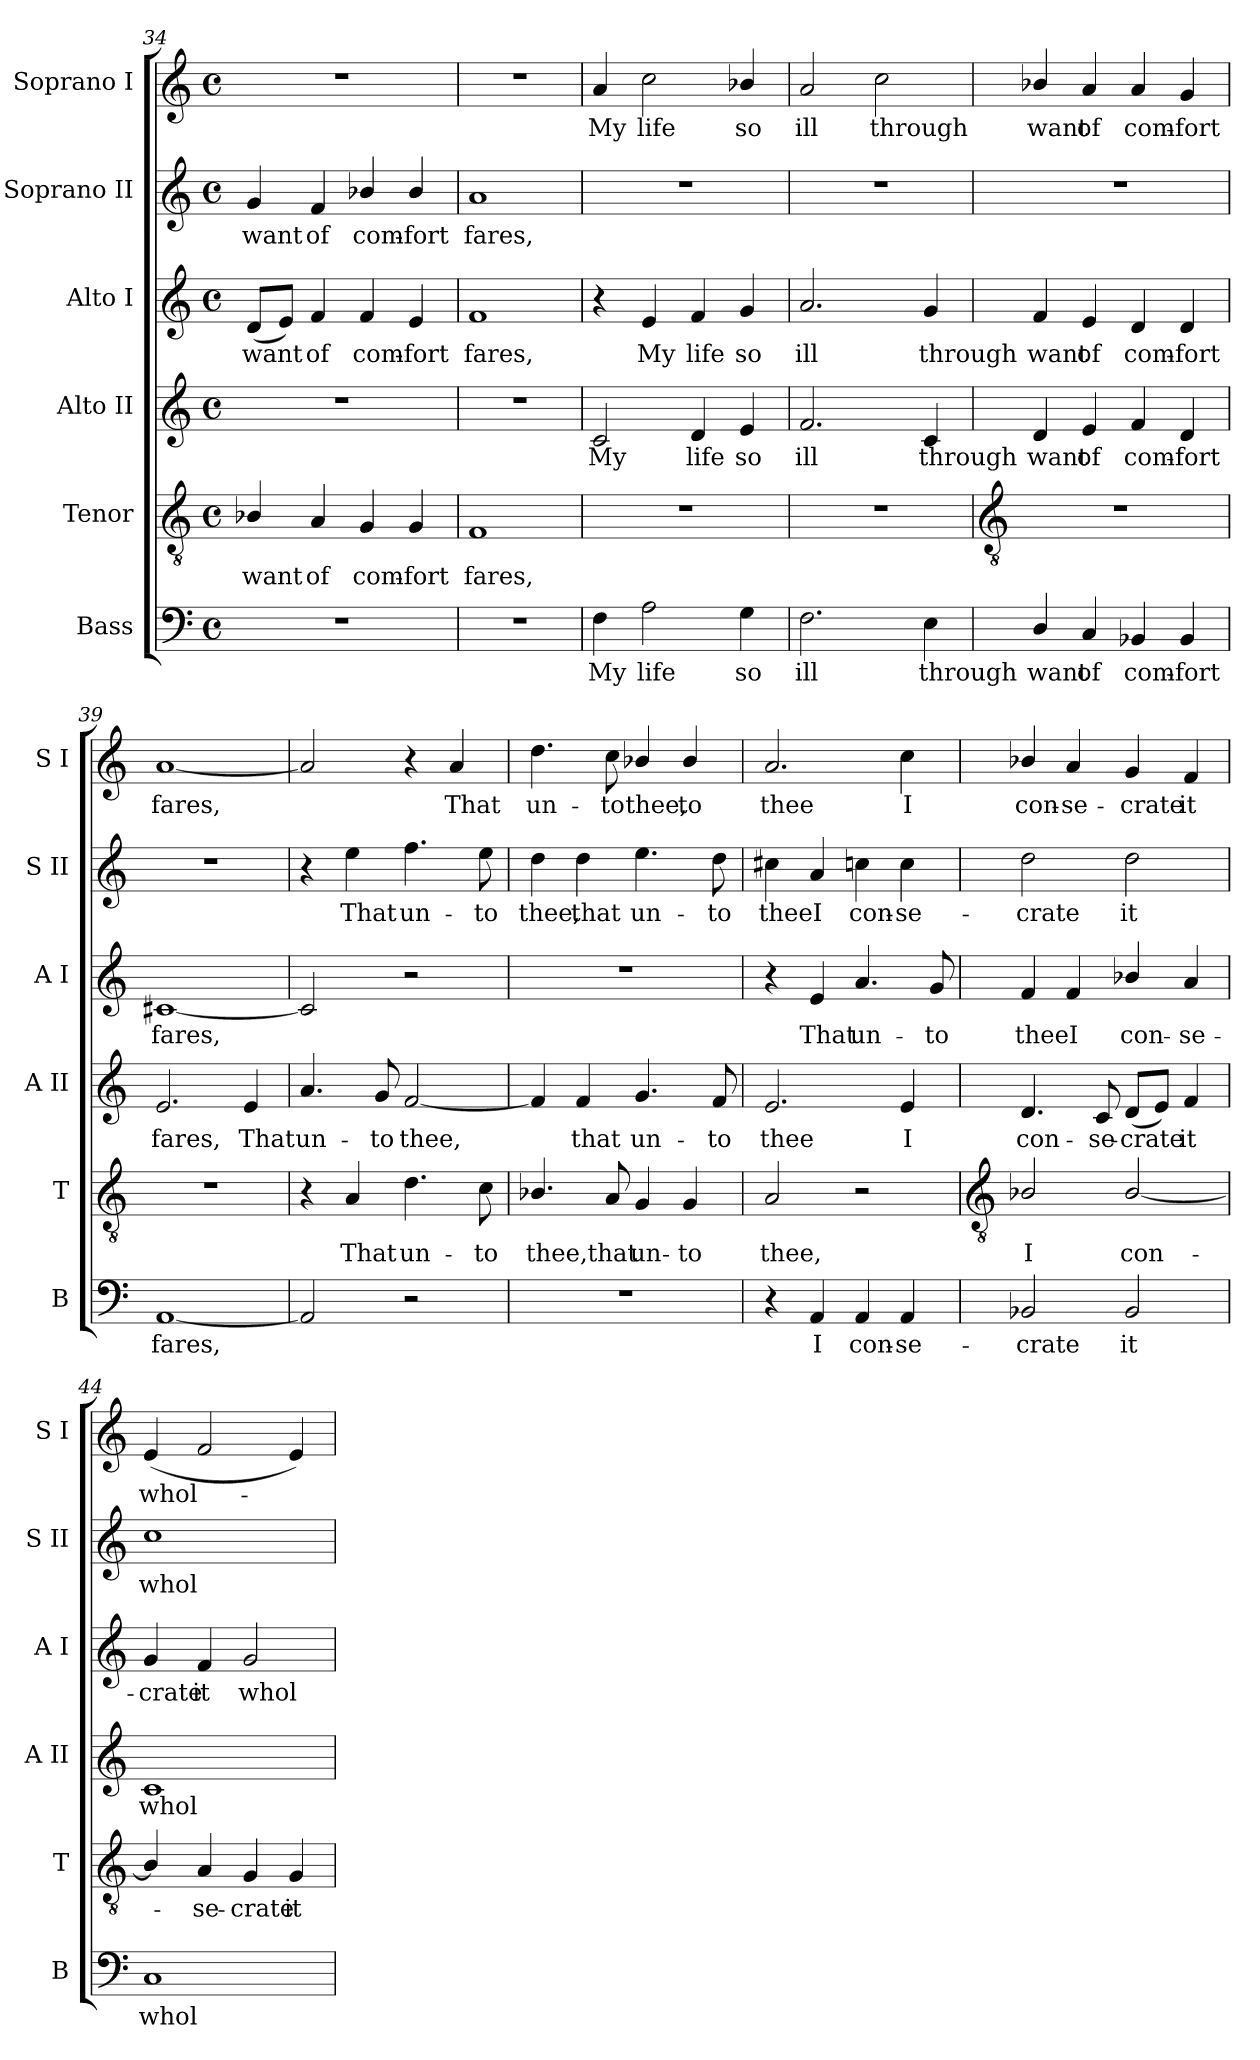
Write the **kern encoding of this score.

**kern	**text	**kern	**text	**kern	**text	**kern	**text	**kern	**text	**kern	**text
*part6	*part6	*part5	*part5	*part4	*part4	*part3	*part3	*part2	*part2	*part1	*part1
*staff6	*staff6	*staff5	*staff5	*staff4	*staff4	*staff3	*staff3	*staff2	*staff2	*staff1	*staff1
*I"Bass	*	*I"Tenor	*	*I"Alto II	*	*I"Alto I	*	*I"Soprano II	*	*I"Soprano I	*
*I'B	*	*I'T	*	*I'A II	*	*I'A I	*	*I'S II	*	*I'S I	*
*clefF4	*	*clefGv2	*	*clefG2	*	*clefG2	*	*clefG2	*	*clefG2	*
*k[]	*	*k[]	*	*k[]	*	*k[]	*	*k[]	*	*k[]	*
*C:	*	*C:	*	*C:	*	*C:	*	*C:	*	*C:	*
*M4/4	*	*M4/4	*	*M4/4	*	*M4/4	*	*M4/4	*	*M4/4	*
*met(c)	*	*met(c)	*	*met(c)	*	*met(c)	*	*met(c)	*	*met(c)	*
=34	=34	=34	=34	=34	=34	=34	=34	=34	=34	=34	=34
!	!	!	!LO:LY:b	!	!	!	!LO:LY:b	!	!LO:LY:b	!	!
1r	.	4B-X/	want	1r	.	(<8dL	want	4g	want	1r	.
.	.	.	.	.	.	8eJ)	.	.	.	.	.
!	!	!	!LO:LY:b	!	!	!	!LO:LY:b	!	!LO:LY:b	!	!
.	.	4A	of	.	.	4f	of	4f	of	.	.
!	!	!	!LO:LY:b	!	!	!	!LO:LY:b	!	!LO:LY:b	!	!
.	.	4G	com-	.	.	4f	com-	4b-X/	com-	.	.
!	!	!	!LO:LY:b	!	!	!	!LO:LY:b	!	!LO:LY:b	!	!
.	.	4G	-fort	.	.	4e	-fort	4b-/	-fort	.	.
=35	=35	=35	=35	=35	=35	=35	=35	=35	=35	=35	=35
!	!	!	!LO:LY:b	!	!	!	!LO:LY:b	!	!LO:LY:b	!	!
1r	.	1F	fares,	1r	.	1f	fares,	1a	fares,	1r	.
=36	=36	=36	=36	=36	=36	=36	=36	=36	=36	=36	=36
!	!LO:LY:b	!	!	!	!LO:LY:b	!	!	!	!	!	!LO:LY:b
4F	My	1r	.	2c	My	4r	.	1r	.	4a	My
!	!LO:LY:b	!	!	!	!	!	!LO:LY:b	!	!	!	!LO:LY:b
2A	life	.	.	.	.	4e	My	.	.	2cc	life
!	!	!	!	!	!LO:LY:b	!	!LO:LY:b	!	!	!	!
.	.	.	.	4d	life	4f	life	.	.	.	.
!	!LO:LY:b	!	!	!	!LO:LY:b	!	!LO:LY:b	!	!	!	!LO:LY:b
4G	so	.	.	4e	so	4g	so	.	.	4b-X/	so
=37	=37	=37	=37	=37	=37	=37	=37	=37	=37	=37	=37
!	!LO:LY:b	!	!	!	!LO:LY:b	!	!LO:LY:b	!	!	!	!LO:LY:b
2.F	ill	1r	.	2.f	ill	2.a	ill	1r	.	2a	ill
!	!	!	!	!	!	!	!	!	!	!	!LO:LY:b
.	.	.	.	.	.	.	.	.	.	2cc	through
!	!LO:LY:b	!	!	!	!LO:LY:b	!	!LO:LY:b	!	!	!	!
4E	through	.	.	4c	through	4g	through	.	.	.	.
!!LO:LB:g=z
=38	=38	=38	=38	=38	=38	=38	=38	=38	=38	=38	=38
*	*	*clefGv2	*	*	*	*	*	*	*	*	*
!	!LO:LY:b	!	!	!	!LO:LY:b	!	!LO:LY:b	!	!	!	!LO:LY:b
4D/	want	1r	.	4d	want	4f	want	1r	.	4b-X/	want
!	!LO:LY:b	!	!	!	!LO:LY:b	!	!LO:LY:b	!	!	!	!LO:LY:b
4C	of	.	.	4e	of	4e	of	.	.	4a	of
!	!LO:LY:b	!	!	!	!LO:LY:b	!	!LO:LY:b	!	!	!	!LO:LY:b
4BB-X	com-	.	.	4f	com-	4d	com-	.	.	4a	com-
!	!LO:LY:b	!	!	!	!LO:LY:b	!	!LO:LY:b	!	!	!	!LO:LY:b
4BB-	-fort	.	.	4d	-fort	4d	-fort	.	.	4g	-fort
=39	=39	=39	=39	=39	=39	=39	=39	=39	=39	=39	=39
!	!LO:LY:b	!	!	!	!LO:LY:b	!	!LO:LY:b	!	!	!	!LO:LY:b
[1AA	fares,	1r	.	2.e	fares,	[1c#X	fares,	1r	.	[1a	fares,
!	!	!	!	!	!LO:LY:b	!	!	!	!	!	!
.	.	.	.	4e	That	.	.	.	.	.	.
=40	=40	=40	=40	=40	=40	=40	=40	=40	=40	=40	=40
!	!	!	!	!	!LO:LY:b	!	!	!	!	!	!
2AA]	.	4r	.	4.a	un-	2c#]	.	4r	.	2a]	.
!	!	!	!LO:LY:b	!	!	!	!	!	!LO:LY:b	!	!
.	.	4A	That	.	.	.	.	4ee	That	.	.
!	!	!	!	!	!LO:LY:b	!	!	!	!	!	!
.	.	.	.	8g	-to	.	.	.	.	.	.
!	!	!	!LO:LY:b	!	!LO:LY:b	!	!	!	!LO:LY:b	!	!
2r	.	4.d	un-	[2f	thee,	2r	.	4.ff	un-	4r	.
!	!	!	!	!	!	!	!	!	!	!	!LO:LY:b
.	.	.	.	.	.	.	.	.	.	4a	That
!	!	!	!LO:LY:b	!	!	!	!	!	!LO:LY:b	!	!
.	.	8c	-to	.	.	.	.	8ee	-to	.	.
=41	=41	=41	=41	=41	=41	=41	=41	=41	=41	=41	=41
!	!	!	!LO:LY:b	!	!	!	!	!	!LO:LY:b	!	!LO:LY:b
1r	.	4.B-X/	thee,	4f]	.	1r	.	4dd	thee,	4.dd	un-
!	!	!	!	!	!LO:LY:b	!	!	!	!LO:LY:b	!	!
.	.	.	.	4f	that	.	.	4dd	that	.	.
!	!	!	!LO:LY:b	!	!	!	!	!	!	!	!LO:LY:b
.	.	8A	that	.	.	.	.	.	.	8cc	-to
!	!	!	!LO:LY:b	!	!LO:LY:b	!	!	!	!LO:LY:b	!	!LO:LY:b
.	.	4G	un-	4.g	un-	.	.	4.ee	un-	4b-X/	thee,
!	!	!	!LO:LY:b	!	!	!	!	!	!	!	!LO:LY:b
.	.	4G	-to	.	.	.	.	.	.	4b-/	to
!	!	!	!	!	!LO:LY:b	!	!	!	!LO:LY:b	!	!
.	.	.	.	8f	-to	.	.	8dd	-to	.	.
=42	=42	=42	=42	=42	=42	=42	=42	=42	=42	=42	=42
!	!	!	!LO:LY:b	!	!LO:LY:b	!	!	!	!LO:LY:b	!	!LO:LY:b
4r	.	2A	thee,	2.e	thee	4r	.	4cc#X	thee	2.a	thee
!	!LO:LY:b	!	!	!	!	!	!LO:LY:b	!	!LO:LY:b	!	!
4AA	I	.	.	.	.	4e	That	4a	I	.	.
!	!LO:LY:b	!	!	!	!	!	!LO:LY:b	!	!LO:LY:b	!	!
4AA	con-	2r	.	.	.	4.a	un-	4ccn	con-	.	.
!	!LO:LY:b	!	!	!	!LO:LY:b	!	!	!	!LO:LY:b	!	!LO:LY:b
4AA	-se-	.	.	4e	I	.	.	4cc	-se-	4cc	I
!	!	!	!	!	!	!	!LO:LY:b	!	!	!	!
.	.	.	.	.	.	8g	-to	.	.	.	.
!!LO:LB:g=z
=43	=43	=43	=43	=43	=43	=43	=43	=43	=43	=43	=43
*	*	*clefGv2	*	*	*	*	*	*	*	*	*
!	!LO:LY:b	!	!LO:LY:b	!	!LO:LY:b	!	!LO:LY:b	!	!LO:LY:b	!	!LO:LY:b
2BB-X	-crate	2B-X/	I	4.d	con-	4f	thee	2dd	-crate	4b-X/	con-
!	!	!	!	!	!	!	!LO:LY:b	!	!	!	!LO:LY:b
.	.	.	.	.	.	4f	I	.	.	4a	-se-
!	!	!	!	!	!LO:LY:b	!	!	!	!	!	!
.	.	.	.	8c	-se-	.	.	.	.	.	.
!	!LO:LY:b	!	!LO:LY:b	!	!LO:LY:b	!	!LO:LY:b	!	!LO:LY:b	!	!LO:LY:b
2BB-	it	[2B-/	con-	(<8dL	-crate	4b-X/	con-	2dd	it	4g	-crate
.	.	.	.	8eJ)	.	.	.	.	.	.	.
!	!	!	!	!	!LO:LY:b	!	!LO:LY:b	!	!	!	!LO:LY:b
.	.	.	.	4f	it	4a	-se-	.	.	4f	it
=44	=44	=44	=44	=44	=44	=44	=44	=44	=44	=44	=44
!	!LO:LY:b	!	!	!	!LO:LY:b	!	!LO:LY:b	!	!LO:LY:b	!	!LO:LY:b
1C	whol-	4B-/]	.	1c	whol-	4g	-crate	1cc	whol-	(<4e	whol-
!	!	!	!LO:LY:b	!	!	!	!LO:LY:b	!	!	!	!
.	.	4A	se-	.	.	4f	it	.	.	2f	.
!	!	!	!LO:LY:b	!	!	!	!LO:LY:b	!	!	!	!
.	.	4G	-crate	.	.	2g	whol-	.	.	.	.
!	!	!	!LO:LY:b	!	!	!	!	!	!	!	!
.	.	4G	it	.	.	.	.	.	.	4e)	.
=	=	=	=	=	=	=	=	=	=	=	=
*-	*-	*-	*-	*-	*-	*-	*-	*-	*-	*-	*-
